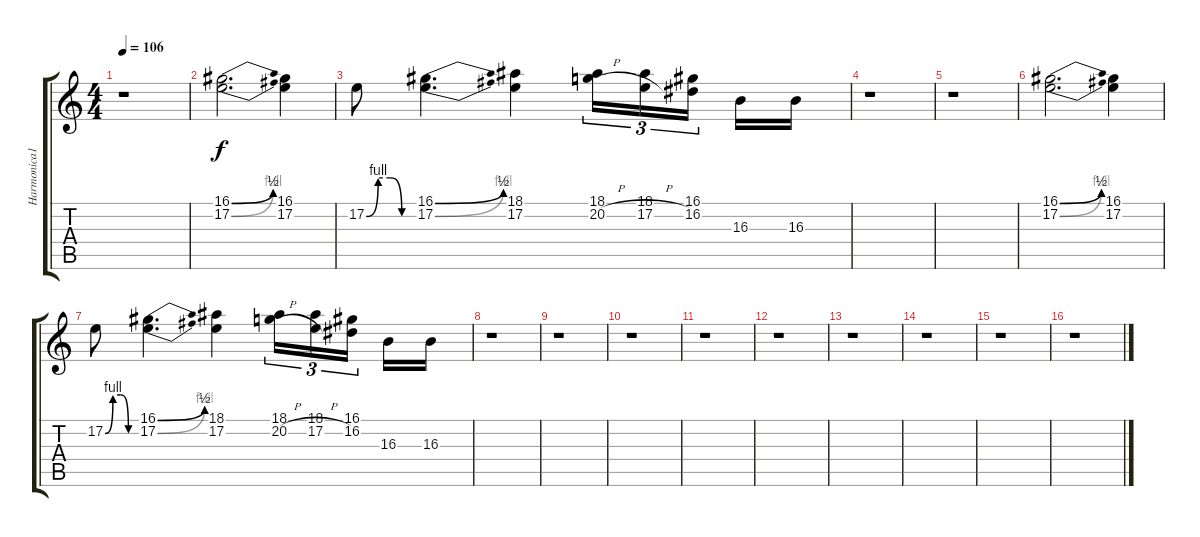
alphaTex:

\track ("Harmonica1" "Harmonica1") {instrument harmonica}
\staff {score tabs}
\tuning (E4 B3 G3 D3 A2 E2) {hide}
\ts (4 4)
\tempo 106
\clef g2
\ks c
r.1{dy f} |
(16.1{be (bend 0 0 60 2)} 17.2{be (bend 0 0 60 4)}).2{d} (16.1 17.2).4 |
17.2{be (custom 0 0 15 4 30 4 45 0 60 0)}.8 (16.1{be (bend 0 0 60 2)} 17.2{be (bend 0 0 60 4)}).4{d} (18.1 17.2).4 (18.1 20.2{h}).16{tu (3 2)} (18.1 17.2{h}).16{tu (3 2)} (16.1 16.2).16{tu (3 2) beam splitsecondary} 16.3.16 16.3.16 |
r.1 |
r.1 |
(16.1{be (bend 0 0 60 2)} 17.2{be (bend 0 0 60 4)}).2{d} (16.1 17.2).4 |
17.2{be (custom 0 0 15 4 30 4 45 0 60 0)}.8 (16.1{be (bend 0 0 60 2)} 17.2{be (bend 0 0 60 4)}).4{d} (18.1 17.2).4 (18.1 20.2{h}).16{tu (3 2)} (18.1 17.2{h}).16{tu (3 2)} (16.1 16.2).16{tu (3 2) beam splitsecondary} 16.3.16 16.3.16 |
r.1 |
r.1 |
r.1 |
r.1 |
r.1 |
r.1 |
r.1 |
r.1 |
r.1
